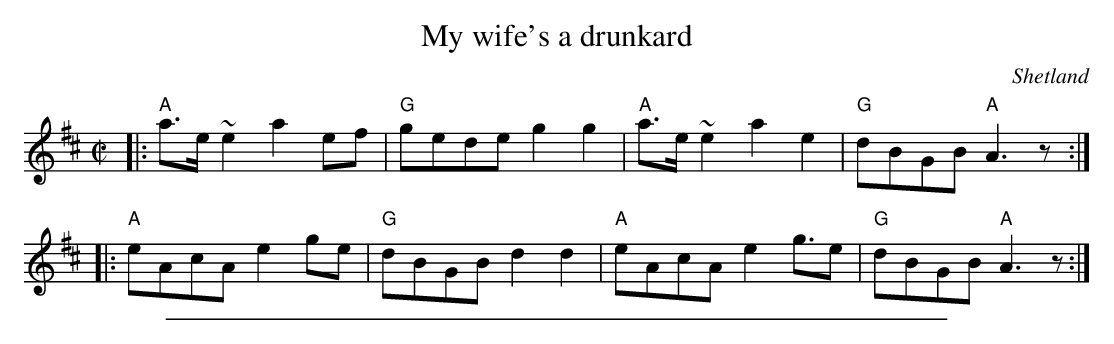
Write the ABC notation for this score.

X:1
T: My wife's a drunkard
M:C|
L:1/16
O:Shetland
K:D
|: "A"a3e~e4   a4e2f2 | "G"g2e2d2e2 g4g4 | "A"a3e~e4   a4e4   | "G"d2B2G2B2 "A"A6z2 :|
|: "A"e2A2c2A2 e4g2e2 | "G"d2B2G2B2 d4d4 | "A"e2A2c2A2 e4g3e2 | "G"d2B2G2B2 "A"A6z2 :|
